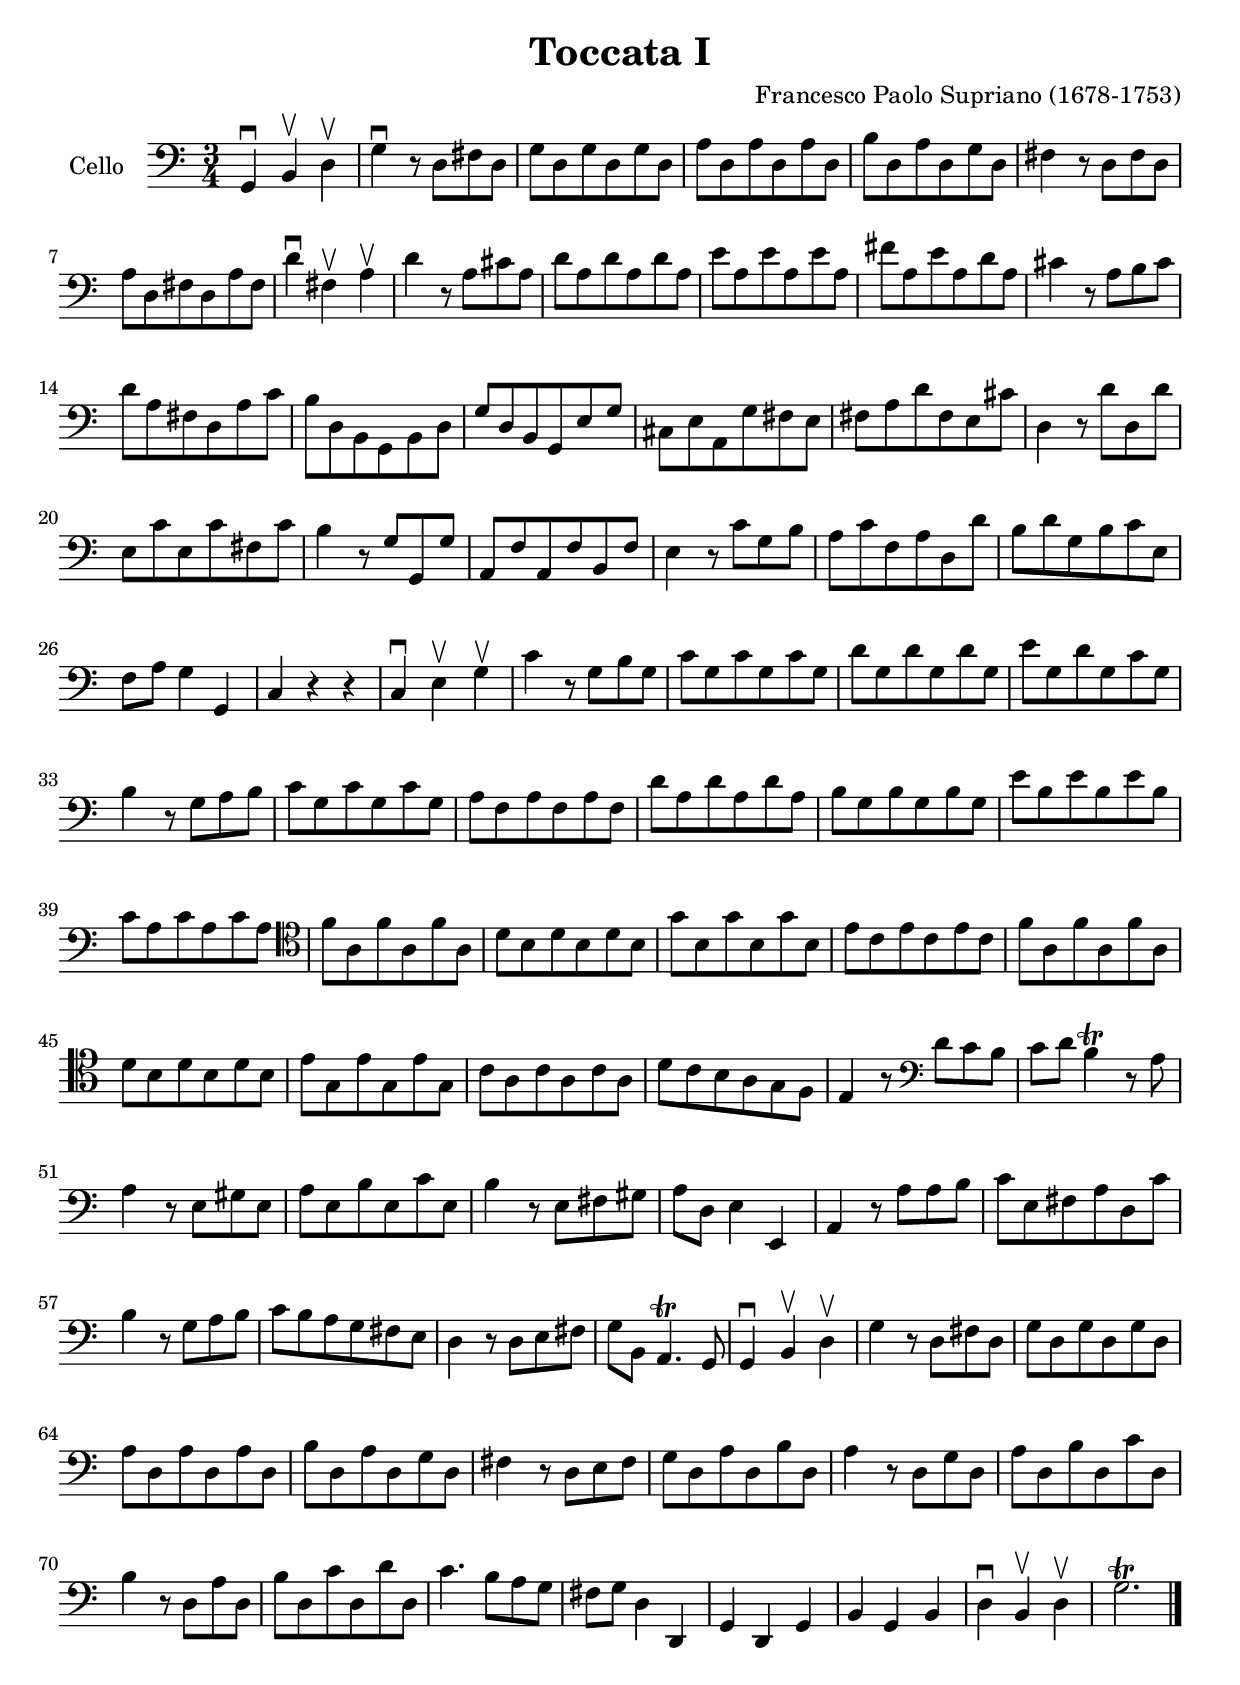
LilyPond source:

#(set-global-staff-size 21)

\version "2.18.2"

\header {
  title    = "Toccata I"
  composer = "Francesco Paolo Supriano (1678-1753)"
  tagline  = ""
}

\language "italiano"

% iPad Pro 12.9

% \paper {
%   paper-width  = 195\mm
%   paper-height = 260\mm
% }

\score {
  \new Staff
   \with {instrumentName = #"Cello "}
   {
   \override Hairpin.to-barline = ##f
   \time 3/4
   \key do \major
   \clef bass
   sol,4\downbow si,4\upbow re4\upbow                              % 1
   sol4\downbow r8 re8 fad8 re8                                    % 2
   sol8 re8 sol8 re8 sol8 re8                                      % 3
   la8 re8 la8 re8 la8 re8                                         % 4
   si8 re8 la8 re8 sol8 re8                                        % 5
   fad4 r8 re8 fad8 re8                                            % 6
   la8 re8 fad8 re8 la8 fad8                                       % 7
   re'4\downbow fad4\upbow la4\upbow                               % 8
   re'4 r8 la8 dod'8 la8                                           % 9
   re'8 la8 re'8 la8 re'8 la8                                      % 10
   mi'8 la8 mi'8 la8 mi'8 la8                                      % 11
   fad'8 la8 mi'8 la8 re'8 la8                                     % 12
   dod'4 r8 la8 si8 dod'8                                          % 13
   re'8 la8 fad8 re8 la8 do'8                                      % 14
   si8 re8 si,8 sol,8 si,8 re8                                     % 15
   sol8 re8 si,8 sol,8 mi8 sol8                                    % 16
   dod8 mi8 la,8 sol8 fad8 mi8                                     % 17
   fad8 la8 re'8 fad8 mi8 dod'8                                    % 18
   re4 r8 re'8 re8 re'8                                            % 19
   mi8 do'8 mi8 do'8 fad8 do'8                                     % 20
   si4 r8 sol8 sol,8 sol8                                          % 21
   la,8 fa8 la,8 fa8 si,8 fa8                                      % 22
   mi4 r8 do'8 sol8 si8                                            % 23
   la8 do'8 fa8 la8 re8 re'8                                       % 24
   si8 re'8 sol8 si8 do'8 mi8                                      % 25
   fa8 la8 sol4 sol,4                                              % 26
   do4 r4 r4                                                       % 27
   do4\downbow mi4\upbow sol4\upbow                                % 28
   do'4 r8 sol8 si8 sol8                                           % 29
   do'8 sol8 do'8 sol8 do'8 sol8                                   % 30
   re'8 sol8 re'8 sol8 re'8 sol8                                   % 31
   mi'8 sol8 re'8 sol8 do'8 sol8                                   % 32
   si4 r8 sol8 la8 si8                                             % 33
   do'8 sol8 do'8 sol8 do'8 sol8                                   % 34
   la8 fa8 la8 fa8 la8 fa8                                         % 35
   re'8 la8 re'8 la8 re'8 la8                                      % 36
   si8 sol8 si8 sol8 si8 sol8                                      % 37
   mi'8 si8 mi'8 si8 mi'8 si8                                      % 38
   do'8 la8 do'8 la8 do'8 la8                                      % 39
   \clef tenor
   fa'8 la8 fa'8 la8 fa'8 la8                                      % 40
   re'8 si8 re'8 si8 re'8 si8                                      % 41
   sol'8 si8 sol'8 si8 sol'8 si8                                   % 42
   mi'8 do'8 mi'8 do'8 mi'8 do'8                                   % 43
   fa'8 la8 fa'8 la8 fa'8 la8                                      % 44
   re'8 si8 re'8 si8 re'8 si8                                      % 45
   mi'8 sol8 mi'8 sol8 mi'8 sol8                                   % 46
   do'8 la8 do'8 la8 do'8 la8                                      % 47
   re'8 do'8 si8 la8 sol8 fa8                                      % 48
   mi4 r8
   \clef bass
   re'8 do'8 si8                                                   % 49
   do'8 re'8 si4\trill r8 la8                                      % 50
   la4 r8 mi8 sold8 mi8                                            % 51
   la8 mi8 si8 mi8 do'8 mi8                                        % 52
   si4 r8 mi8 fad8 sold8                                           % 53
   la8 re8 mi4 mi,4                                                % 54
   la,4 r8 la8 la8 si8                                             % 55
   do'8 mi8 fad8 la8 re8 do'8                                      % 56
   si4 r8 sol8 la8 si8                                             % 57
   do'8 si8 la8 sol8 fad8 mi8                                      % 58
   re4 r8 re8 mi8 fad8                                             % 59
   sol8 si,8 la,4.\trill sol,8                                     % 60
   sol,4\downbow si,4\upbow re4\upbow                              % 61
   sol4 r8 re8 fad8 re8                                            % 62
   sol8 re8 sol8 re8 sol8 re8                                      % 63
   la8 re8 la8 re8 la8 re8                                         % 64
   si8 re8 la8 re8 sol8 re8                                        % 65
   fad4 r8 re8 mi8 fad8                                            % 66
   sol8 re8 la8 re8 si8 re8                                        % 67
   la4 r8 re8 sol8 re8                                             % 68
   la8 re8 si8 re8 do'8 re8                                        % 69
   si4 r8 re8 la8 re8                                              % 70
   si8 re8 do'8 re8 re'8 re8                                       % 71
   do'4. si8 la8 sol8                                              % 72
   fad8 sol8 re4 re,4                                              % 73
   sol,4 re,4 sol,4                                                % 74
   si,4 sol,4 si,4                                                 % 75
   re4\downbow si,4\upbow re4\upbow                                % 76
   sol2.\trill                                                     % 77
   \bar "|."
 }
}
